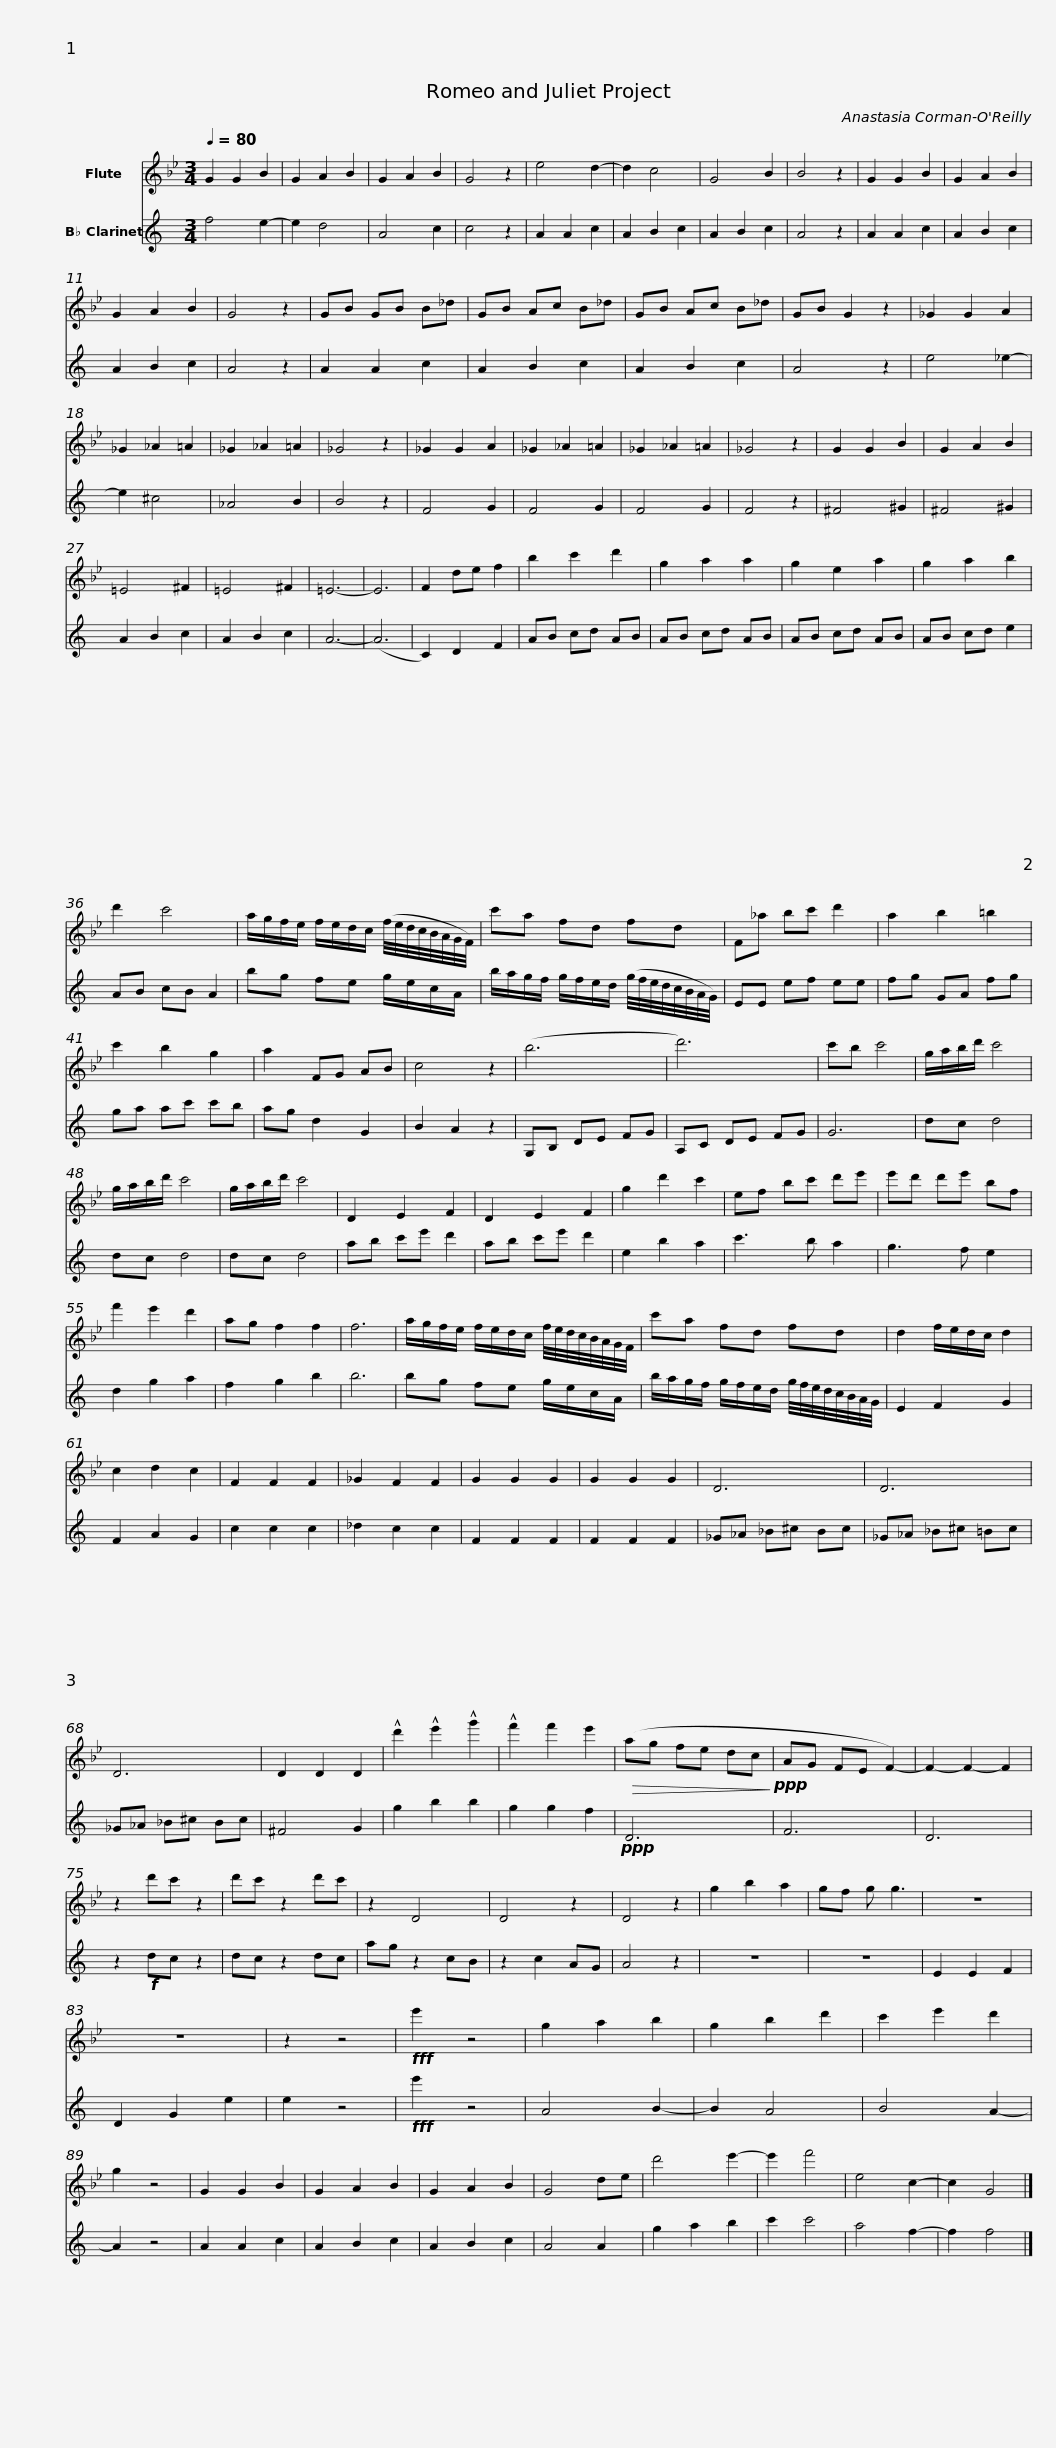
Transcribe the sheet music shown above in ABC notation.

X:1
%%score 1 2
L:1/8
Q:1/4=80
M:3/4
I:linebreak $
K:Bb
V:1 treble
V:2 treble transpose=-2
V:1
 G2 G2 B2 | G2 A2 B2 | G2 A2 B2 | G4 z2 | e4 d2- | %5
 d2 c4 | G4 B2 | B4 z2 | G2 G2 B2 | G2 A2 B2 | %10
 G2 A2 B2 | G4 z2 |$ GB GB B_d | GB Ac B_d | GB Ac B_d | %15
 GB G2 z2 | _G2 G2 A2 | _G2 _A2 =A2 | _G2 _A2 =A2 | _G4 z2 |$ %20
 _G2 G2 A2 | _G2 _A2 =A2 | _G2 _A2 =A2 | _G4 z2 | G2 G2 B2 | %25
 G2 A2 B2 | =E4 ^F2 | =E4 ^F2 | =E6- | E6 | %30
 F2 de f2 |$ b2 c'2 d'2 | g2 a2 a2 | g2 e2 a2 | g2 a2 b2 | %35
 d'2 c'4 | a/g/f/e/ f/e/d/c/ (f/4e/4d/4c/4B/4A/4G/4F/4) |$ c'a fd fd | F_a bc' d'2 | a2 b2 =b2 | %40
 c'2 b2 g2 | a2 FG AB |$ c4 z2 | (b6 | d'6) | %45
 c'b c'4 | g/a/b/d'/ c'4 | g/a/b/d'/ c'4 | g/a/b/d'/ c'4 |$ D2 E2 F2 | %50
 D2 E2 F2 | g2 d'2 c'2 | ef bc' d'e' | e'd' d'e' bf | f'2 e'2 d'2 | %55
 ag f2 f2 | f6 |$ a/g/f/e/ f/e/d/c/ f/4e/4d/4c/4B/4A/4G/4F/4 | c'a fd fd | d2 f/e/d/c/ d2 | %60
 c2 d2 c2 | F2 F2 F2 |$ _G2 F2 F2 | G2 G2 G2 | G2 G2 G2 | %65
 D6 | D6 | D6 | D2 D2 D2 |$ !^!d'2 !^!e'2 !^!g'2 | %70
 !^!f'2 f'2 e'2 |!>(! (ag fe dc!>)!!ppp! | AG FE F2-) | F2- F2- F2 | z2 d'c' z2 | %75
 d'c' z2 d'c' | z2 D4 | D4 z2 |$ D4 z2 | g2 b2 a2 | %80
 gf g g3 | z6 | z6 | z2 z4 |!fff! e'2 z4 | %85
 g2 a2 b2 | g2 b2 d'2 | c'2 e'2 d'2 | g2 z4 | G2 G2 B2 |$ %90
 G2 A2 B2 | G2 A2 B2 | G4 de | d'4 e'2- | e'2 f'4 | %95
 e4 c2- | c2 G4 |] %97
V:2
[K:C] f4 e2- | e2 d4 | A4 c2 | c4 z2 | A2 A2 c2 | %5
 A2 B2 c2 | A2 B2 c2 | A4 z2 | A2 A2 c2 | A2 B2 c2 | %10
 A2 B2 c2 | A4 z2 |$ A2 A2 c2 | A2 B2 c2 | A2 B2 c2 | %15
 A4 z2 | e4 _e2- | e2 ^c4 | _A4 B2 | B4 z2 |$ %20
 F4 G2 | F4 G2 | F4 G2 | F4 z2 | ^F4 ^G2 | %25
 ^F4 ^G2 | A2 B2 c2 | A2 B2 c2 | A6- | (A6 | %30
 C2) D2 F2 |$ AB cd AB | AB cd AB | AB cd AB | AB cd e2 | %35
 AB cB A2 | bg fe g/e/c/A/ |$ b/a/g/f/ g/f/e/d/ (g/4f/4e/4d/4c/4B/4A/4G/4) | EE ef ee | fg GA fg | %40
 ga ac' c'b | ag d2 G2 |$ B2 A2 z2 | G,B, DE FG | A,C DE FG | %45
 G6 | dc d4 | dc d4 | dc d4 |$ ab c'e' d'2 | %50
 ab c'e' d'2 | e2 b2 a2 | c'3 b a2 | g3 f e2 | d2 g2 a2 | %55
 f2 g2 b2 | b6 |$ bg fe g/e/c/A/ | b/a/g/f/ g/f/e/d/ g/4f/4e/4d/4c/4B/4A/4G/4 | E2 F2 G2 | %60
 F2 A2 G2 | c2 c2 c2 |$ _d2 c2 c2 | F2 F2 F2 | F2 F2 F2 | %65
 _G_A _B^c Bc | _G_A _B^c =Bc | _G_A _B^c Bc | ^F4 G2 |$ g2 b2 b2 | %70
 g2 g2 f2 |!ppp! D6 | F6 | D6 | z2!f! dc z2 | %75
 dc z2 dc | ag z2 cB | z2 c2 AG |$ A4 z2 | z6 | %80
 z6 | E2 E2 F2 | D2 G2 e2 | e2 z4 |!fff! e'2 z4 | %85
 A4 B2- | B2 A4 | B4 A2- | A2 z4 | A2 A2 c2 |$ %90
 A2 B2 c2 | A2 B2 c2 | A4 A2 | g2 a2 b2 | c'2 c'4 | %95
 a4 f2- | f2 f4 |] %97
